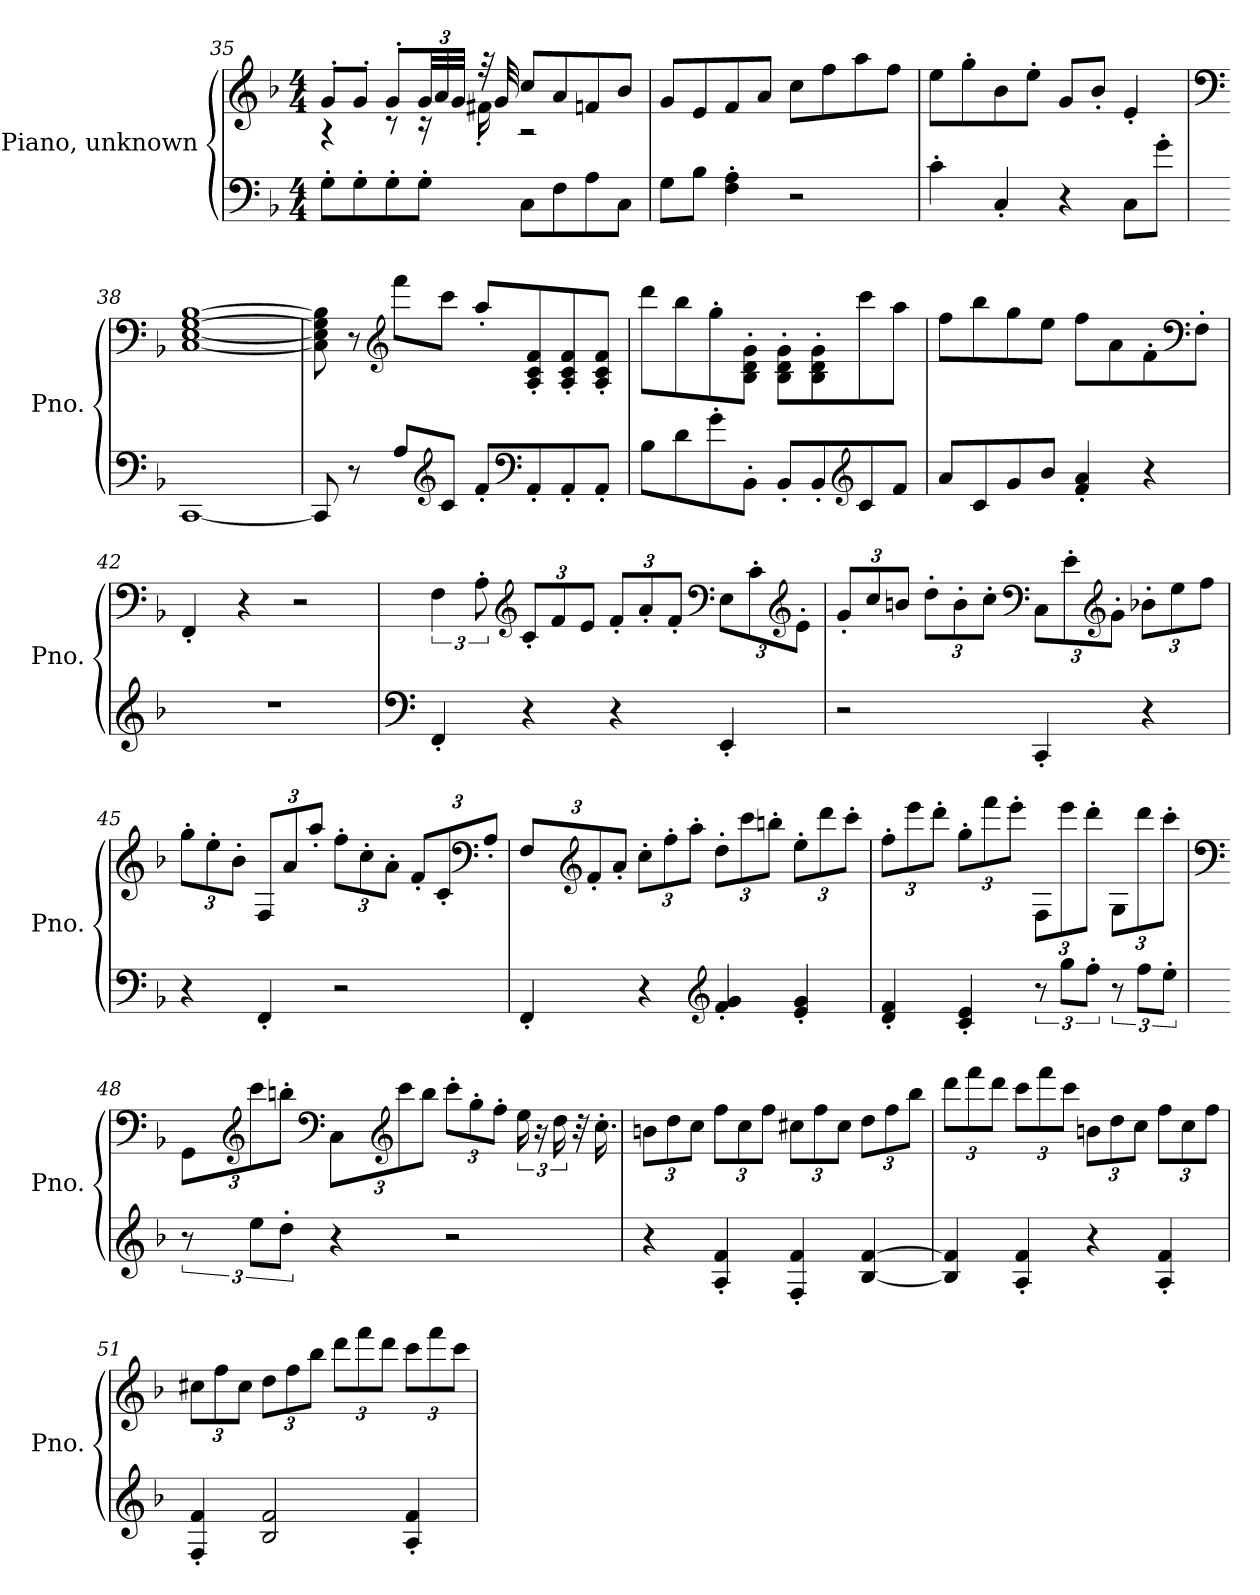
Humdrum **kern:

**kern	**kern
*part1	*part1
*staff2	*staff1
*I"Piano, unknown	*
*I'Pno.	*
!!LO:PB:g=z
*clefF4	*clefG2
*k[b-]	*k[b-]
*M4/4	*M4/4
=35	=35
*	*^
8G'\L	8g'/L	4r
8G'\	8g'/J	.
8G'\	8g'/L	8r
*	*Xbrackettup	*
8G'\J	48g/LL	16r
.	48a/	.
.	48g/JJJ	.
.	32r	16f#X'\
.	32g/	.
8C\L	8cc/L	2r
8F\	8a/	.
8A\	8fn/	.
8C\J	8b-/J	.
*	*v	*v
=36	=36
8G\L	8g/L
8B-\J	8e/
4F\' 4A\'	8f/
.	8a/J
2r	8cc\L
.	8ff\
.	8aa\
.	8ff\J
=37	=37
4c'\	8ee\L
.	8gg'\
4C'/	8b-\
.	8ee'\J
4r	8g/L
.	8b-'/J
8C\L	4e'/
8g'\J	.
=38	=38
*	*clefF4
[1CC	[1C [1E [1G [1B-
!!LO:LB:g=z
=39	=39
8CC/]	8C\] 8E\] 8G\] 8B-\]
8r	8r
*	*clefG2
8A/L	8fff\L
*clefG2	*
8c/J	8ccc\J
8f'/L	8aa'/L
*clefF4	*
8AA'/	8A/' 8c/' 8f/'
8AA'/	8A/' 8c/' 8f/'
8AA'/J	8A/' 8c/' 8f/'J
=40	=40
8B-\L	8ddd\L
8d\	8bb-\
8g'\	8gg'\
8BB-'\J	8B-\' 8d\' 8g\'J
8BB-'/L	8B-\' 8d\' 8g\'L
8BB-'/	8B-\' 8d\' 8g\'
*clefG2	*
8c/	8ccc\
8f/J	8aa\J
=41	=41
8a/L	8ff\L
8c/	8bb-\
8g/	8gg\
8b-/J	8ee\J
4f/' 4a/'	8ff\L
.	8a\
4r	8f'\
*	*clefF4
.	8F'\J
=42	=42
1r	4FF'/
.	4r
.	2r
!!LO:LB:g=z
=43	=43
*clefF4	*
*	*brackettup
4FF'/	6F\
.	12A'\
*	*clefG2
*	*Xbrackettup
4r	12c'/L
.	12f/
.	12e/J
4r	12f'/L
.	12a'/
.	12f'/J
*	*clefF4
4EE'/	12E\L
.	12c'\
*	*clefG2
.	12e'\J
=44	=44
2r	12g'/L
.	12cc/
.	12bn/J
.	12dd'\L
.	12b'\
.	12cc'\J
*	*clefF4
4CC'/	12C\L
.	12e'\
*	*clefG2
.	12g'\J
4r	12b-X'\L
.	12ee\
.	12ff\J
!!LO:LB:g=z
=45	=45
4r	12gg'\L
.	12ee'\
.	12b-'\J
4FF'/	12F/L
.	12a/
.	12aa'/J
2r	12ff'\L
.	12cc'\
.	12a'\J
.	12f'/L
.	12c'/
*	*clefF4
.	12A'/J
=46	=46
4FF'/	12F/L
*	*clefG2
.	12f'/
.	12a'/J
4r	12cc'\L
.	12ff'\
.	12aa'\J
*clefG2	*
4f/' 4g/'	12dd'\L
.	12ccc\
.	12bbn'\J
4e/' 4g/'	12ee'\L
.	12ddd\
.	12ccc'\J
=47	=47
4d/' 4f/'	12ff'\L
.	12eee\
.	12ddd'\J
4c/' 4e/'	12gg'\L
.	12fff\
.	12eee'\J
12r	12F\L
12gg\L	12eee\
12ff'\J	12ddd'\J
12r	12G\L
12ff\L	12ddd\
12ee'\J	12ccc'\J
!!LO:LB:g=z
=48	=48
*	*clefF4
12r	12GG\L
*	*clefG2
12ee\L	12ccc\
12dd'\J	12bbn'\J
*	*clefF4
4r	12C\L
*	*clefG2
.	12ccc\
.	12bb\J
2r	12ccc'\L
.	12gg'\
.	12ff'\J
*	*brackettup
.	24ee\
.	24r
.	24dd\
.	32r
.	16.cc'\
=49	=49
*	*Xbrackettup
4r	12bn\L
.	12dd\
.	12cc\J
4A/' 4f/'	12ff\L
.	12cc\
.	12ff\J
4F/' 4f/'	12cc#X\L
.	12ff\
.	12cc#\J
[4B-/ [4f/	12dd\L
.	12ff\
.	12bb-\J
!!LO:LB:g=z
=50	=50
4B-/] 4f/]	12ddd\L
.	12fff\
.	12ddd\J
4A/' 4f/'	12ccc\L
.	12fff\
.	12ccc\J
4r	12bn\L
.	12dd\
.	12cc\J
4A/' 4f/'	12ff\L
.	12cc\
.	12ff\J
=51	=51
4F/' 4f/'	12cc#X\L
.	12ff\
.	12cc#\J
2B-/ 2f/	12dd\L
.	12ff\
.	12bb-\J
.	12ddd\L
.	12fff\
.	12ddd\J
4A/' 4f/'	12ccc\L
.	12fff\
.	12ccc\J
=	=
*-	*-
